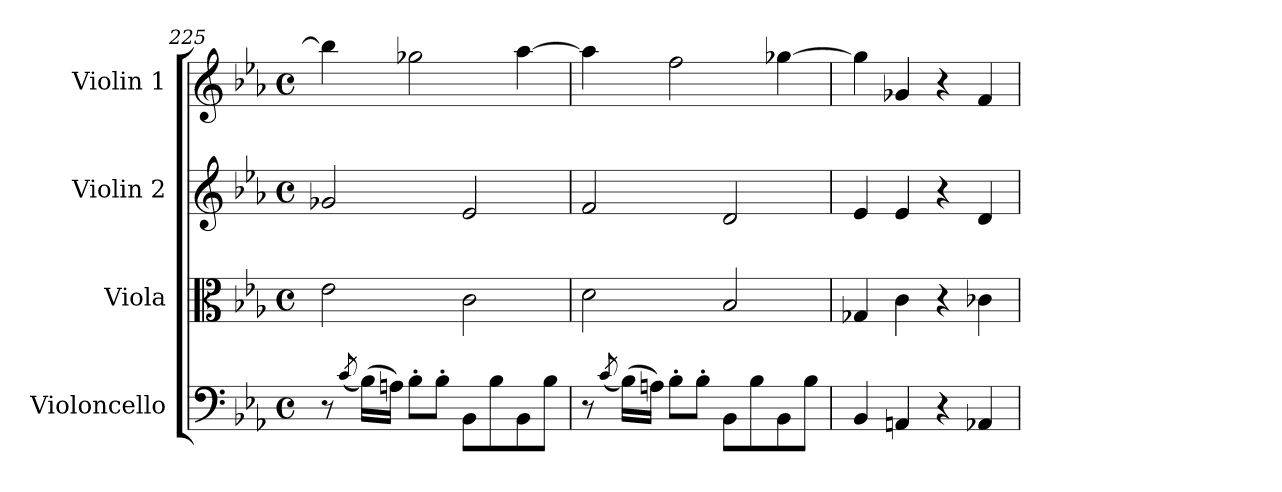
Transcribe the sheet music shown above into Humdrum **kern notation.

**kern	**kern	**kern	**kern
*part4	*part3	*part2	*part1
*staff4	*staff3	*staff2	*staff1
*I"Violoncello	*I"Viola	*I"Violin 2	*I"Violin 1
*I'Vc	*I'Vla	*I'Vln	*I'Vln
!!LO:LB:g=z
*clefF4	*clefC3	*clefG2	*clefG2
*k[b-e-a-]	*k[b-e-a-]	*k[b-e-a-]	*k[b-e-a-]
*M4/4	*M4/4	*M4/4	*M4/4
*met(c)	*met(c)	*met(c)	*met(c)
=225	=225	=225	=225
8r	2e-\	2g-X/	4bb-\]
(8qc/	.	.	.
(16B-\LL)	.	.	.
16An\JJ)	.	.	.
8B-'\L	.	.	2gg-X\
8B-'\J	.	.	.
8BB-\L	2c\	2e-/	.
8B-\	.	.	.
8BB-\	.	.	[4aa-\
8B-\J	.	.	.
=226	=226	=226	=226
8r	2d\	2f/	4aa-\]
(8qc/	.	.	.
(16B-\LL)	.	.	.
16An\JJ)	.	.	.
8B-'\L	.	.	2ff\
8B-'\J	.	.	.
8BB-\L	2B-/	2d/	.
8B-\	.	.	.
8BB-\	.	.	[4gg-X\
8B-\J	.	.	.
=227	=227	=227	=227
4BB-/	4G-X/	4e-/	4gg-\]
4AAn/	4c\	4e-/	4g-X/
4r	4r	4r	4r
4AA-X/	4c-X\	4d/	4f/
=	=	=	=
*-	*-	*-	*-
